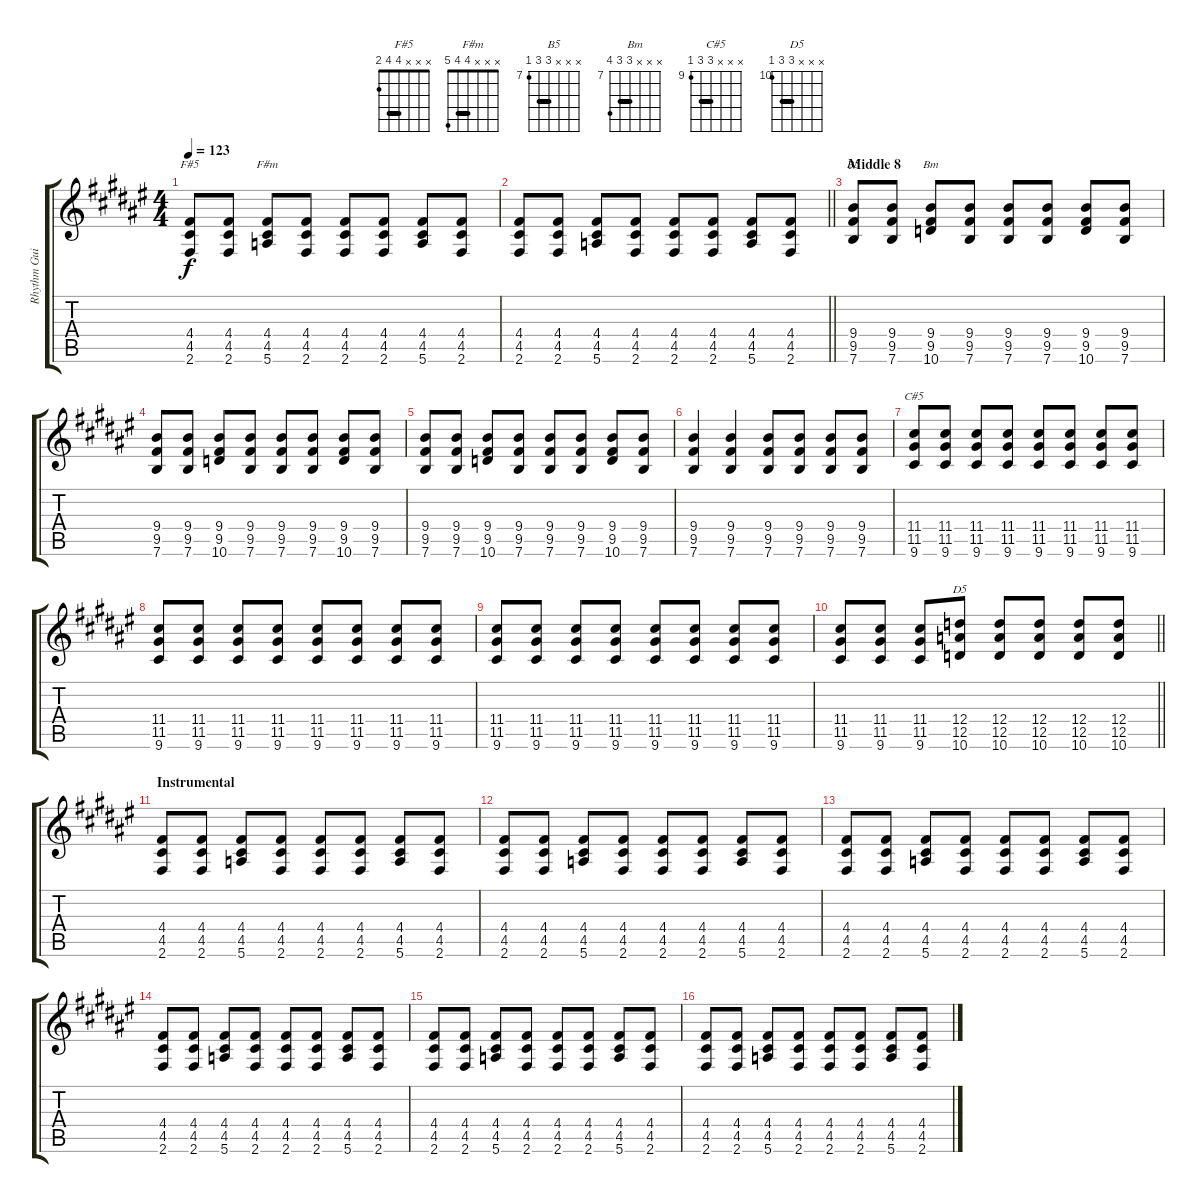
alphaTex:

\track ("Rhythm Guitar" "Rhythm Gui") {instrument overdrivenguitar}
\staff {score tabs}
\tuning (E4 B3 G3 D3 A2 E2) {hide}
\chord ("F#5" x x x 4 4 2) {barre 4}
\chord ("F#m" x x x 4 4 5) {barre 4}
\chord ("B5" x x x 9 9 7) {firstfret 7 barre 9}
\chord ("Bm" x x x 9 9 10) {firstfret 7 barre 9}
\chord ("C#5" x x x 11 11 9) {firstfret 9 barre 11}
\chord ("D5" x x x 12 12 10) {firstfret 10 barre 12}
\ts (4 4)
\tempo 123
\clef g2
\ks f#
(4.4 4.5 2.6).8{ch "F#5" dy f} (4.4 4.5 2.6).8 (4.4 4.5 5.6).8{ch "F#m"} (4.4 4.5 2.6).8 (4.4 4.5 2.6).8 (4.4 4.5 2.6).8 (4.4 4.5 5.6).8 (4.4 4.5 2.6).8 |
\barLineRight lightlight
(4.4 4.5 2.6).8 (4.4 4.5 2.6).8 (4.4 4.5 5.6).8 (4.4 4.5 2.6).8 (4.4 4.5 2.6).8 (4.4 4.5 2.6).8 (4.4 4.5 5.6).8 (4.4 4.5 2.6).8 |
\section ("" "Middle 8")
(9.4 9.5 7.6).8{ch "B5"} (9.4 9.5 7.6).8 (9.4 9.5 10.6).8{ch "Bm"} (9.4 9.5 7.6).8 (9.4 9.5 7.6).8 (9.4 9.5 7.6).8 (9.4 9.5 10.6).8 (9.4 9.5 7.6).8 |
(9.4 9.5 7.6).8 (9.4 9.5 7.6).8 (9.4 9.5 10.6).8 (9.4 9.5 7.6).8 (9.4 9.5 7.6).8 (9.4 9.5 7.6).8 (9.4 9.5 10.6).8 (9.4 9.5 7.6).8 |
(9.4 9.5 7.6).8 (9.4 9.5 7.6).8 (9.4 9.5 10.6).8 (9.4 9.5 7.6).8 (9.4 9.5 7.6).8 (9.4 9.5 7.6).8 (9.4 9.5 10.6).8 (9.4 9.5 7.6).8 |
(9.4 9.5 7.6).4 (9.4 9.5 7.6).4 (9.4 9.5 7.6).8 (9.4 9.5 7.6).8 (9.4 9.5 7.6).8 (9.4 9.5 7.6).8 |
(11.4 11.5 9.6).8{ch "C#5"} (11.4 11.5 9.6).8 (11.4 11.5 9.6).8 (11.4 11.5 9.6).8 (11.4 11.5 9.6).8 (11.4 11.5 9.6).8 (11.4 11.5 9.6).8 (11.4 11.5 9.6).8 |
(11.4 11.5 9.6).8 (11.4 11.5 9.6).8 (11.4 11.5 9.6).8 (11.4 11.5 9.6).8 (11.4 11.5 9.6).8 (11.4 11.5 9.6).8 (11.4 11.5 9.6).8 (11.4 11.5 9.6).8 |
(11.4 11.5 9.6).8 (11.4 11.5 9.6).8 (11.4 11.5 9.6).8 (11.4 11.5 9.6).8 (11.4 11.5 9.6).8 (11.4 11.5 9.6).8 (11.4 11.5 9.6).8 (11.4 11.5 9.6).8 |
\barLineRight lightlight
(11.4 11.5 9.6).8 (11.4 11.5 9.6).8 (11.4 11.5 9.6).8 (12.4 12.5 10.6).8{ch "D5"} (12.4 12.5 10.6).8 (12.4 12.5 10.6).8 (12.4 12.5 10.6).8 (12.4 12.5 10.6).8 |
\section ("" "Instrumental")
(4.4 4.5 2.6).8 (4.4 4.5 2.6).8 (4.4 4.5 5.6).8 (4.4 4.5 2.6).8 (4.4 4.5 2.6).8 (4.4 4.5 2.6).8 (4.4 4.5 5.6).8 (4.4 4.5 2.6).8 |
(4.4 4.5 2.6).8 (4.4 4.5 2.6).8 (4.4 4.5 5.6).8 (4.4 4.5 2.6).8 (4.4 4.5 2.6).8 (4.4 4.5 2.6).8 (4.4 4.5 5.6).8 (4.4 4.5 2.6).8 |
(4.4 4.5 2.6).8 (4.4 4.5 2.6).8 (4.4 4.5 5.6).8 (4.4 4.5 2.6).8 (4.4 4.5 2.6).8 (4.4 4.5 2.6).8 (4.4 4.5 5.6).8 (4.4 4.5 2.6).8 |
(4.4 4.5 2.6).8 (4.4 4.5 2.6).8 (4.4 4.5 5.6).8 (4.4 4.5 2.6).8 (4.4 4.5 2.6).8 (4.4 4.5 2.6).8 (4.4 4.5 5.6).8 (4.4 4.5 2.6).8 |
(4.4 4.5 2.6).8 (4.4 4.5 2.6).8 (4.4 4.5 5.6).8 (4.4 4.5 2.6).8 (4.4 4.5 2.6).8 (4.4 4.5 2.6).8 (4.4 4.5 5.6).8 (4.4 4.5 2.6).8 |
(4.4 4.5 2.6).8 (4.4 4.5 2.6).8 (4.4 4.5 5.6).8 (4.4 4.5 2.6).8 (4.4 4.5 2.6).8 (4.4 4.5 2.6).8 (4.4 4.5 5.6).8 (4.4 4.5 2.6).8
